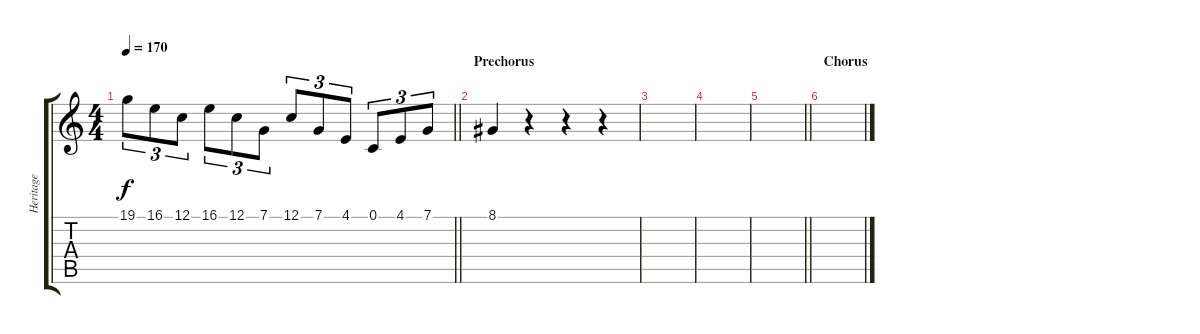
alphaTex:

\track ("Heritage" "Heritage") {instrument shamisen}
\staff {score tabs}
\tuning (C4 G3 Eb3 Bb2 F2 C2) {hide}
\ts (4 4)
\tempo 170
\clef g2
\barLineRight lightlight
\ks c
19.1.8{tu (3 2) dy f} 16.1.8{tu (3 2)} 12.1.8{tu (3 2)} 16.1.8{tu (3 2)} 12.1.8{tu (3 2)} 7.1.8{tu (3 2)} 12.1.8{tu (3 2)} 7.1.8{tu (3 2)} 4.1.8{tu (3 2)} 0.1.8{tu (3 2)} 4.1.8{tu (3 2)} 7.1.8{tu (3 2)} |
\section ("" "Prechorus")
8.1.4 r.4 r.4 r.4 |
|
|
\barLineRight lightlight
|
\section ("" "Chorus")
